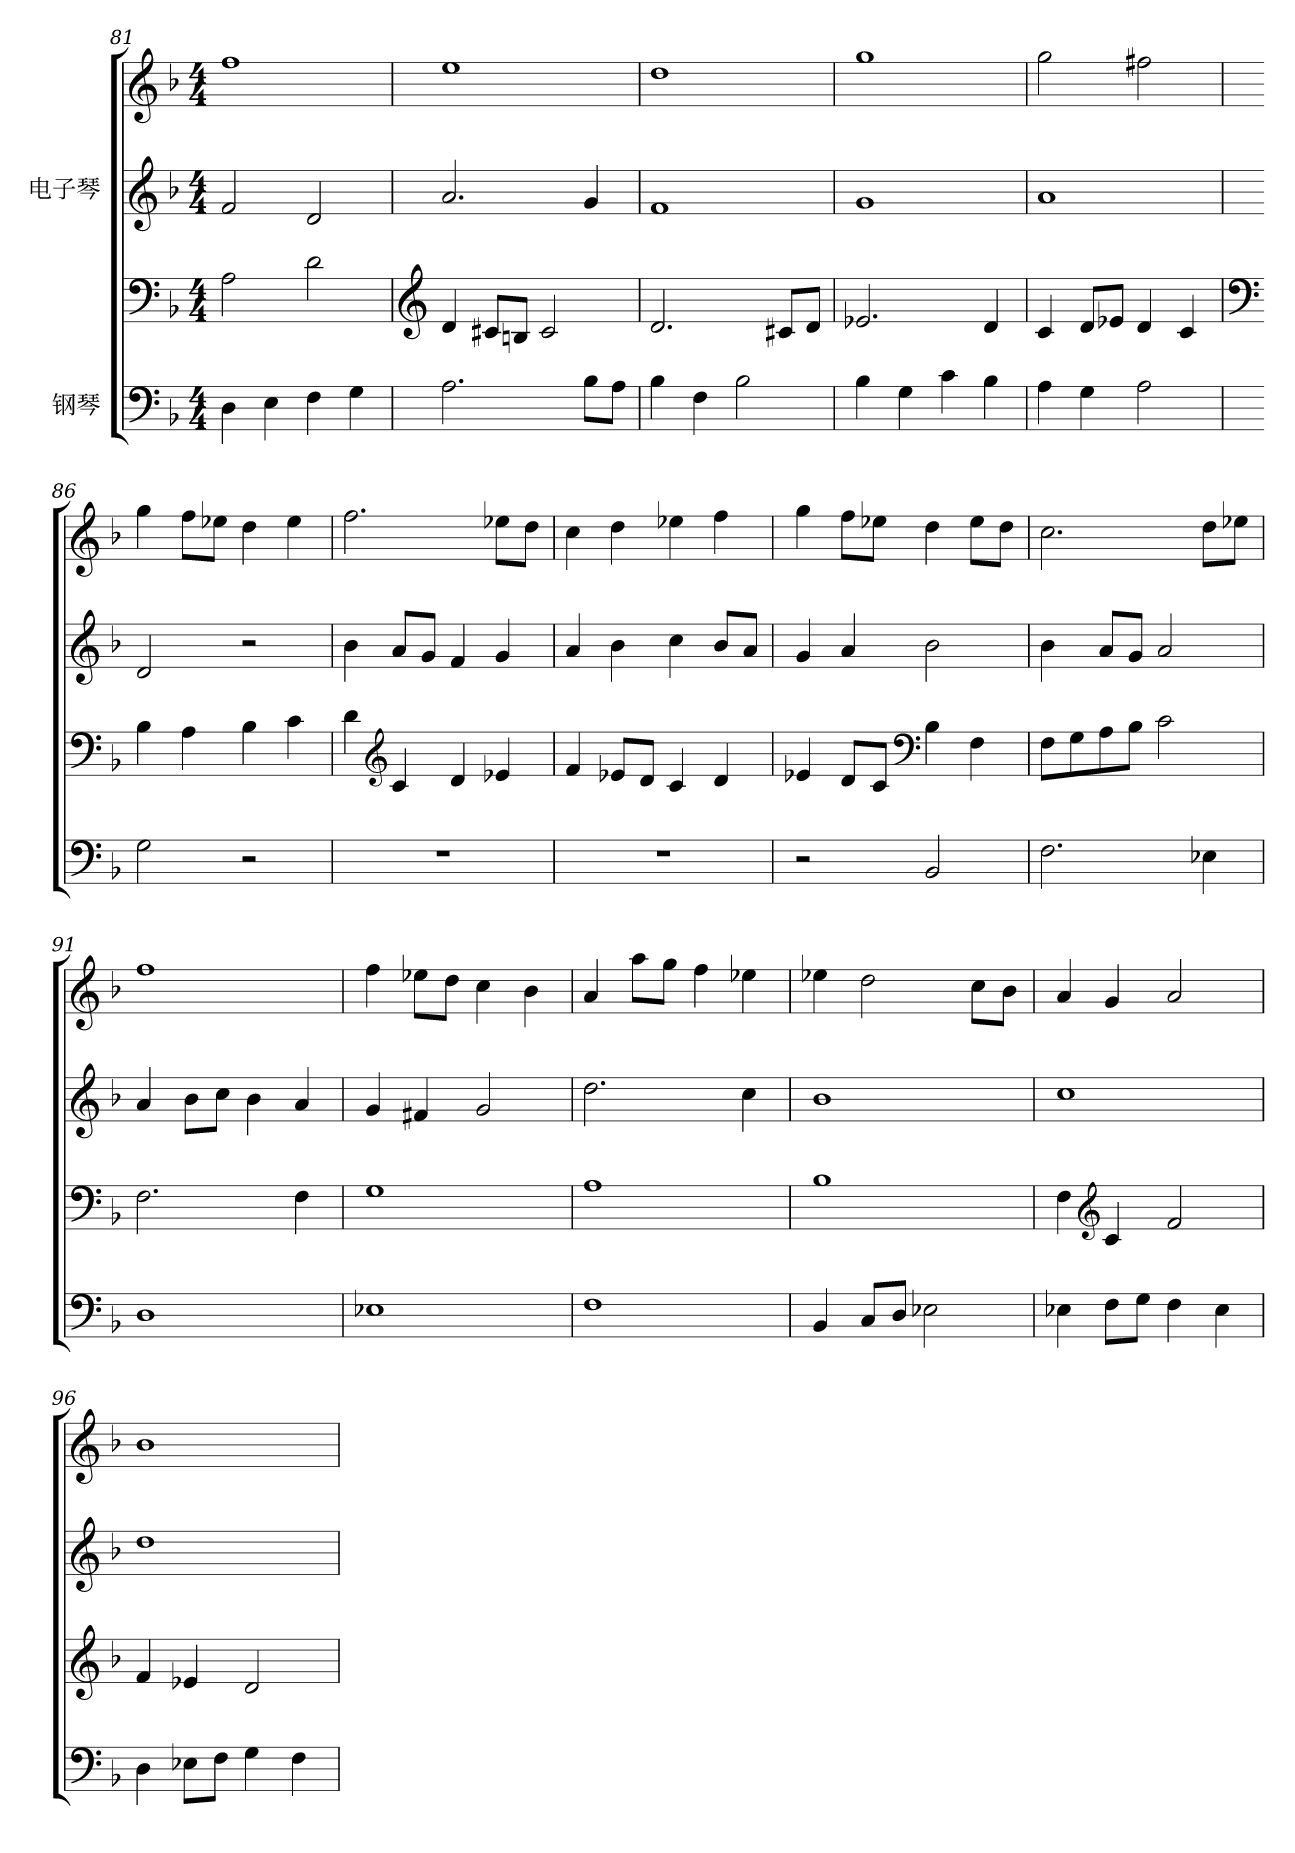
**kern	**kern	**kern	**kern
*part2	*part2	*part1	*part1
*staff4	*staff3	*staff2	*staff1
*I"钢琴	*	*I"电子琴	*
*clefF4	*clefF4	*clefG2	*clefG2
*k[b-]	*k[b-]	*k[b-]	*k[b-]
*M4/4	*M4/4	*M4/4	*M4/4
=81	=81	=81	=81
4D\	2A\	2f/	1ff
4E\	.	.	.
4F\	2d\	2d/	.
4G\	.	.	.
=82	=82	=82	=82
*	*clefG2	*	*
2.A\	4d/	2.a/	1ee
.	8c#X/L	.	.
.	8Bn/J	.	.
.	2c#/	.	.
8B-\L	.	4g/	.
8A\J	.	.	.
=83	=83	=83	=83
4B-\	2.d/	1f	1dd
4F\	.	.	.
2B-\	.	.	.
.	8c#X/L	.	.
.	8d/J	.	.
=84	=84	=84	=84
4B-\	2.e-X/	1g	1gg
4G\	.	.	.
4c\	.	.	.
4B-\	4d/	.	.
!!LO:LB:g=z
=85	=85	=85	=85
4A\	4c/	1a	2gg\
4G\	8d/L	.	.
.	8e-X/J	.	.
2A\	4d/	.	2ff#X\
.	4c/	.	.
=86	=86	=86	=86
*	*clefF4	*	*
2G\	4B-\	2d/	4gg\
.	4A\	.	8ff\L
.	.	.	8ee-X\J
2r	4B-\	2r	4dd\
.	4c\	.	4ee-\
=87	=87	=87	=87
1r	4d\	4b-\	2.ff\
*	*clefG2	*	*
.	4c/	8a/L	.
.	.	8g/J	.
.	4d/	4f/	.
.	4e-X/	4g/	8ee-X\L
.	.	.	8dd\J
=88	=88	=88	=88
1r	4f/	4a/	4cc\
.	8e-X/L	4b-\	4dd\
.	8d/J	.	.
.	4c/	4cc\	4ee-X\
.	4d/	8b-/L	4ff\
.	.	8a/J	.
=89	=89	=89	=89
2r	4e-X/	4g/	4gg\
.	8d/L	4a/	8ff\L
.	8c/J	.	8ee-X\J
*	*clefF4	*	*
2BB-/	4B-\	2b-\	4dd\
.	4F\	.	8ee-\L
.	.	.	8dd\J
!!LO:LB:g=z
=90	=90	=90	=90
2.F\	8F\L	4b-\	2.cc\
.	8G\	.	.
.	8A\	8a/L	.
.	8B-\J	8g/J	.
.	2c\	2a/	.
4E-X\	.	.	8dd\L
.	.	.	8ee-X\J
=91	=91	=91	=91
1D	2.F\	4a/	1ff
.	.	8b-\L	.
.	.	8cc\J	.
.	.	4b-\	.
.	4F\	4a/	.
=92	=92	=92	=92
1E-X	1G	4g/	4ff\
.	.	4f#X/	8ee-X\L
.	.	.	8dd\J
.	.	2g/	4cc\
.	.	.	4b-\
=93	=93	=93	=93
1F	1A	2.dd\	4a/
.	.	.	8aa\L
.	.	.	8gg\J
.	.	.	4ff\
.	.	4cc\	4ee-X\
=94	=94	=94	=94
4BB-/	1B-	1b-	4ee-X\
8C/L	.	.	2dd\
8D/J	.	.	.
2E-X\	.	.	.
.	.	.	8cc\L
.	.	.	8b-\J
!!LO:PB:g=z
=95	=95	=95	=95
4E-X\	4F\	1cc	4a/
*	*clefG2	*	*
8F\L	4c/	.	4g/
8G\J	.	.	.
4F\	2f/	.	2a/
4E-\	.	.	.
=96	=96	=96	=96
4D\	4f/	1dd	1b-
8E-X\L	4e-X/	.	.
8F\J	.	.	.
4G\	2d/	.	.
4F\	.	.	.
=	=	=	=
*-	*-	*-	*-
